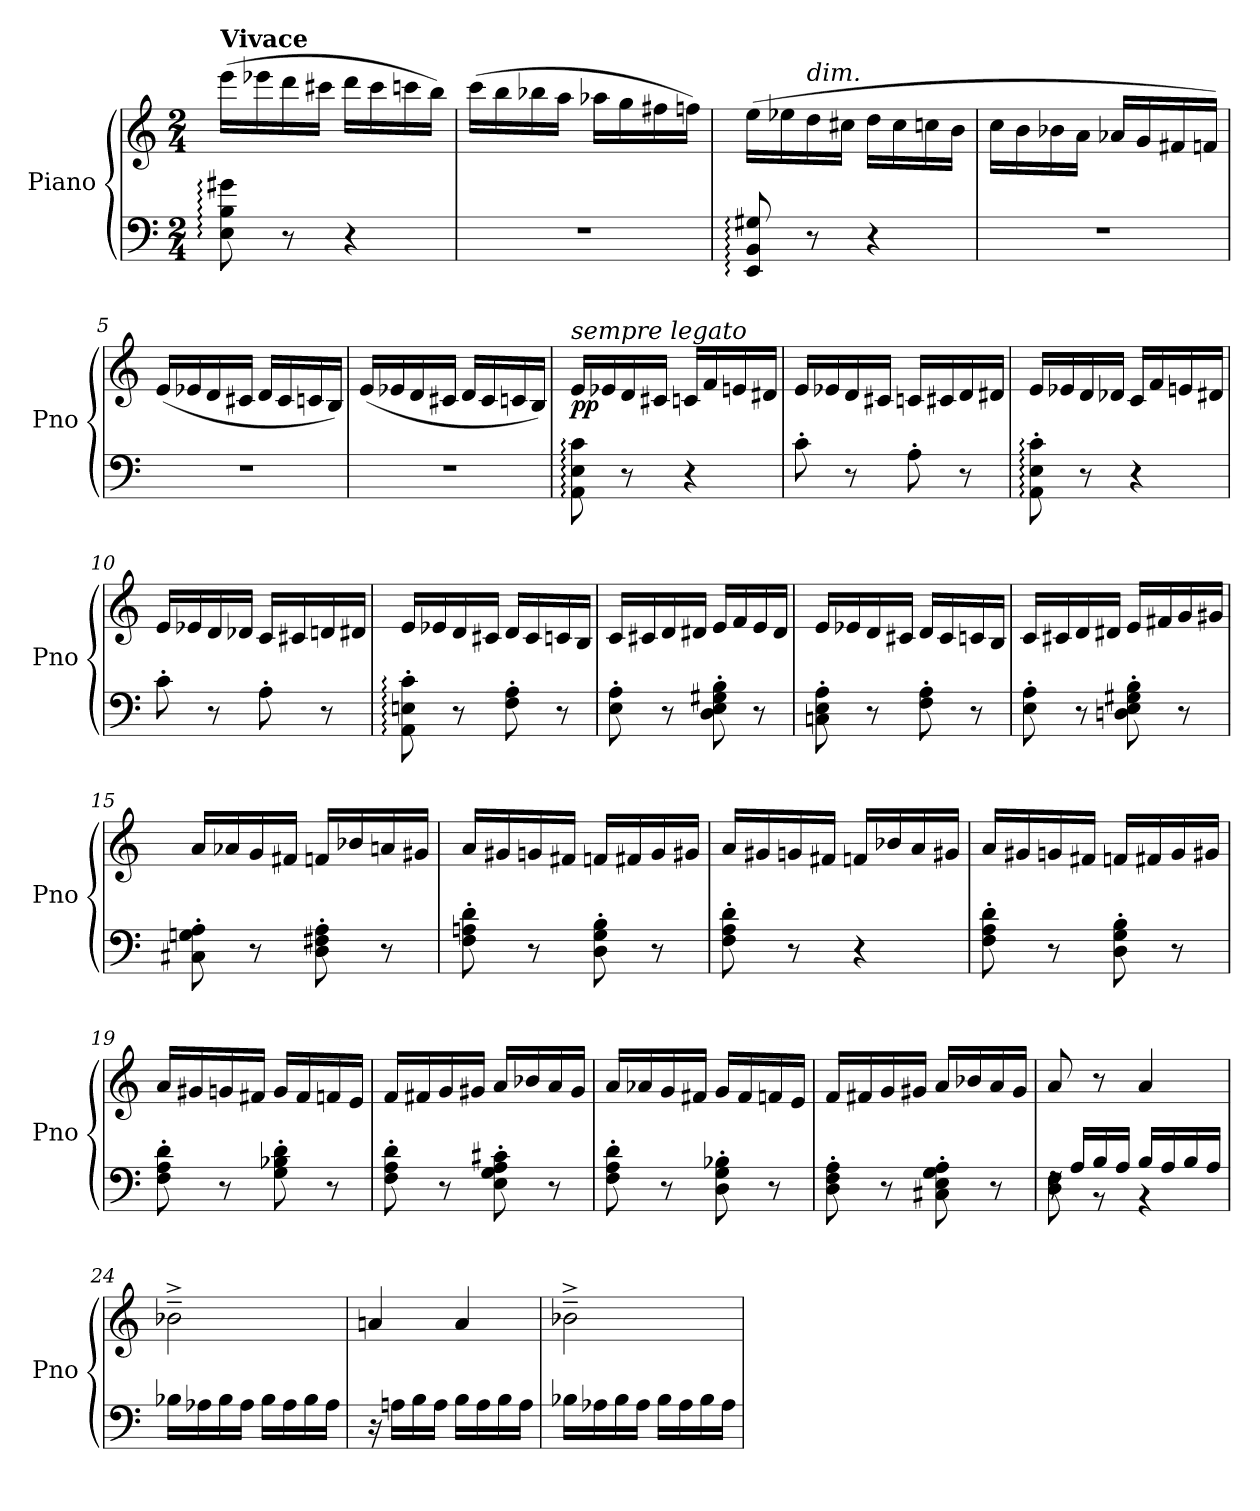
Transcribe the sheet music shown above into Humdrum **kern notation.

**kern	**kern	**dynam
*part1	*part1	*part1
*staff2	*staff1	*staff1/2
*I"Piano	*	*
*I'Pno	*	*
*clefF4	*clefG2	*
*k[]	*k[]	*
*M2/4	*M2/4	*
=1	=1	=1
!	!LO:TX:a:B:t=Vivace	!
8E\: 8B\: 8g#X\:	(16eee\LL	.
.	16eee-X\	.
8r	16ddd\	.
.	16ccc#X\JJ	.
4r	16ddd\LL	.
.	16ccc#\	.
.	16cccn\	.
.	16bb\JJ)	.
=2	=2	=2
2r	(16ccc\LL	.
.	16bb\	.
.	16bb-X\	.
.	16aa\JJ	.
.	16aa-X\LL	.
.	16gg\	.
.	16ff#X\	.
.	16ffn\JJ)	.
=3	=3	=3
8EE/: 8BB/: 8G#X/:	(16ee\LL	.
.	16ee-X\	.
!	!LO:TX:a:i:t=dim.	!
8r	16dd\	.
.	16cc#X\JJ	.
4r	16dd\LL	.
.	16cc#\	.
.	16ccn\	.
.	16b\JJ	.
!!LO:LB:g=z
=4	=4	=4
2r	16cc\LL	.
.	16b\	.
.	16b-X\	.
.	16a\JJ	.
.	16a-X/LL	.
.	16g/	.
.	16f#X/	.
.	16fn/JJ)	.
!!LO:LB:g=z
=5	=5	=5
2r	(16e/LL	.
.	16e-X/	.
.	16d/	.
.	16c#X/JJ	.
.	16d/LL	.
.	16c#/	.
.	16cn/	.
.	16B/JJ)	.
=6	=6	=6
2r	(16e/LL	.
.	16e-X/	.
.	16d/	.
.	16c#X/JJ	.
.	16d/LL	.
.	16c#/	.
.	16cn/	.
.	16B/JJ)	.
=7	=7	=7
!	!LO:TX:a:i:t=sempre legato	!
!	!	!LO:DY:b
8AA\: 8E\: 8c\:	16e/LL	pp
.	16e-X/	.
8r	16d/	.
.	16c#X/JJ	.
4r	16cn/LL	.
.	16f/	.
.	16en/	.
.	16d#X/JJ	.
!!LO:LB:g=z
=8	=8	=8
8c'\	16e/LL	.
.	16e-X/	.
8r	16d/	.
.	16c#X/JJ	.
8A'\	16cn/LL	.
.	16c#X/	.
8r	16d/	.
.	16d#X/JJ	.
!!LO:LB:g=z
=9	=9	=9
8AA\:' 8E\:' 8c\:'	16e/LL	.
.	16e-X/	.
8r	16d/	.
.	16d-X/JJ	.
4r	16c/LL	.
.	16f/	.
.	16en/	.
.	16d#X/JJ	.
=10	=10	=10
8c'\	16e/LL	.
.	16e-X/	.
8r	16d/	.
.	16d-X/JJ	.
8A'\	16c/LL	.
.	16c#X/	.
8r	16dn/	.
.	16d#X/JJ	.
=11	=11	=11
8AA\:' 8En\:' 8c\:'	16e/LL	.
.	16e-X/	.
8r	16d/	.
.	16c#X/JJ	.
8F\' 8A\'	16d/LL	.
.	16c#/	.
8r	16cn/	.
.	16B/JJ	.
!!LO:LB:g=z
=12	=12	=12
8E\' 8A\'	16c/LL	.
.	16c#X/	.
8r	16d/	.
.	16d#X/JJ	.
8D\' 8E\' 8G#X\' 8B\'	16e/LL	.
.	16f/	.
8r	16e/	.
.	16d#/JJ	.
!!LO:PB:g=z
=13	=13	=13
8Cn\' 8E\' 8A\'	16e/LL	.
.	16e-X/	.
8r	16d/	.
.	16c#X/JJ	.
8F\' 8A\'	16d/LL	.
.	16c#/	.
8r	16cn/	.
.	16B/JJ	.
=14	=14	=14
8E\' 8A\'	16c/LL	.
.	16c#X/	.
8r	16d/	.
.	16d#X/JJ	.
8Dn\' 8E\' 8G#X\' 8B\'	16e/LL	.
.	16f#X/	.
8r	16g/	.
.	16g#X/JJ	.
=15	=15	=15
8C#X\' 8Gn\' 8A\'	16a/LL	.
.	16a-X/	.
8r	16g/	.
.	16f#X/JJ	.
8D\' 8F#X\' 8A\'	16fn/LL	.
.	16b-X/	.
8r	16an/	.
.	16g#X/JJ	.
!!LO:LB:g=z
=16	=16	=16
8F\' 8An\' 8d\'	16a/LL	.
.	16g#X/	.
8r	16gn/	.
.	16f#X/JJ	.
8D\' 8G\' 8B\'	16fn/LL	.
.	16f#X/	.
8r	16g/	.
.	16g#X/JJ	.
!!LO:LB:g=z
=17	=17	=17
8F\' 8A\' 8d\'	16a/LL	.
.	16g#X/	.
8r	16gn/	.
.	16f#X/JJ	.
4r	16fn/LL	.
.	16b-X/	.
.	16a/	.
.	16g#X/JJ	.
=18	=18	=18
8F\' 8A\' 8d\'	16a/LL	.
.	16g#X/	.
8r	16gn/	.
.	16f#X/JJ	.
8D\' 8G\' 8B\'	16fn/LL	.
.	16f#X/	.
8r	16g/	.
.	16g#X/JJ	.
=19	=19	=19
8F\' 8A\' 8d\'	16a/LL	.
.	16g#X/	.
8r	16gn/	.
.	16f#X/JJ	.
8G\' 8B-X\' 8d\'	16g/LL	.
.	16f#/	.
8r	16fn/	.
.	16e/JJ	.
!!LO:LB:g=z
=20	=20	=20
8F\' 8A\' 8d\'	16f/LL	.
.	16f#X/	.
8r	16g/	.
.	16g#X/JJ	.
8E\' 8G\' 8A\' 8c#X\'	16a/LL	.
.	16b-X/	.
8r	16a/	.
.	16g#/JJ	.
!!LO:LB:g=z
=21	=21	=21
8F\' 8A\' 8d\'	16a/LL	.
.	16a-X/	.
8r	16g/	.
.	16f#X/JJ	.
8D\' 8G\' 8B-X\'	16g/LL	.
.	16f#/	.
8r	16fn/	.
.	16e/JJ	.
=22	=22	=22
8D\' 8F\' 8A\'	16f/LL	.
.	16f#X/	.
8r	16g/	.
.	16g#X/JJ	.
8C#X\' 8E\' 8G\' 8A\'	16a/LL	.
.	16b-X/	.
8r	16a/	.
.	16g#/JJ	.
=23	=23	=23
*^	*	*
16rF	8D\ 8F\	8a/	.
16A/LL	.	.	.
16B/	8r	8r	.
16A/JJ	.	.	.
16B/LL	4r	4a/	.
16A/	.	.	.
16B/	.	.	.
16A/JJ	.	.	.
*v	*v	*	*
=24	=24	=24
16B-X\LL	2b-X~^\	.
16A-X\	.	.
16B-\	.	.
16A-\JJ	.	.
16B-\LL	.	.
16A-\	.	.
16B-\	.	.
16A-\JJ	.	.
!!LO:LB:g=z
=25	=25	=25
16r	4an/	.
16An\LL	.	.
16B\	.	.
16A\JJ	.	.
16B\LL	4a/	.
16A\	.	.
16B\	.	.
16A\JJ	.	.
!!LO:PB:g=z
=26	=26	=26
16B-X\LL	2b-X~^\	.
16A-X\	.	.
16B-\	.	.
16A-\JJ	.	.
16B-\LL	.	.
16A-\	.	.
16B-\	.	.
16A-\JJ	.	.
=	=	=
*-	*-	*-
